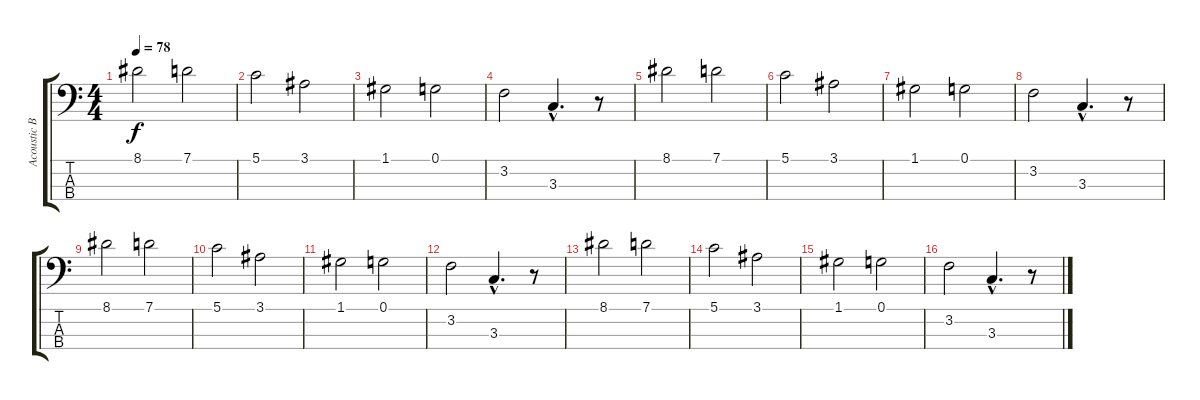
\track ("Acoustic Bass" "Acoustic B") {instrument electricguitarjazz}
\staff {score tabs}
\tuning (G2 D2 A1 E1) {hide}
\ts (4 4)
\tempo 78
\clef f4
\ks c
8.1.2{dy f instrument electricguitarjazz} 7.1.2 |
5.1.2 3.1.2 |
1.1.2 0.1.2 |
3.2.2 3.3{hac}.4{d} r.8 |
8.1.2 7.1.2 |
5.1.2 3.1.2 |
1.1.2 0.1.2 |
3.2.2 3.3{hac}.4{d} r.8 |
8.1.2 7.1.2 |
5.1.2 3.1.2 |
1.1.2 0.1.2 |
3.2.2 3.3{hac}.4{d} r.8 |
8.1.2 7.1.2 |
5.1.2 3.1.2 |
1.1.2 0.1.2 |
3.2.2 3.3{hac}.4{d} r.8
